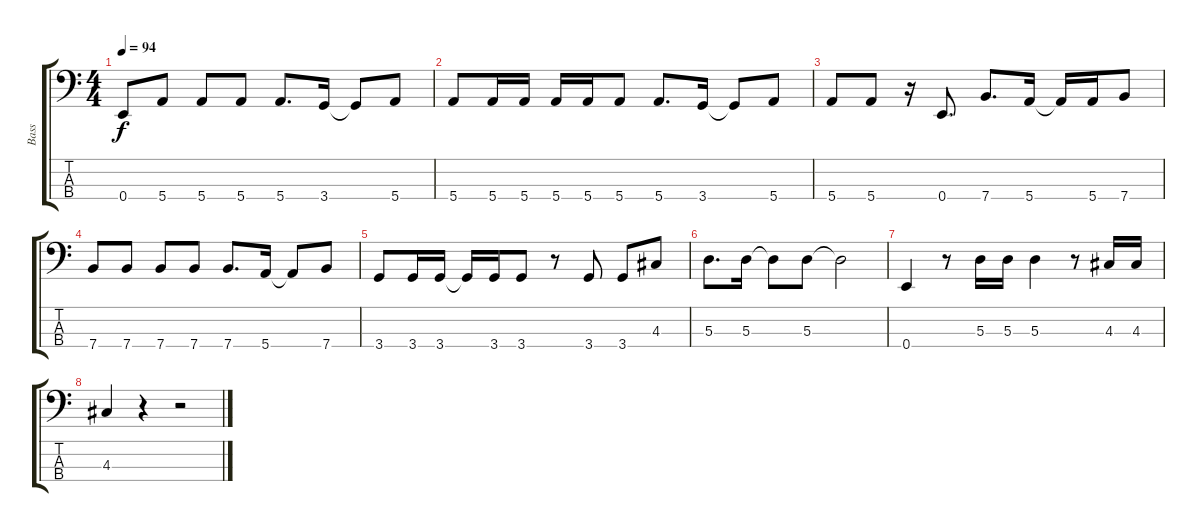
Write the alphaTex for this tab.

\track ("Bass" "Bass") {instrument electricbassfinger}
\staff {score tabs}
\tuning (G2 D2 A1 E1) {hide}
\ts (4 4)
\tempo 94
\clef f4
\ks c
0.4.8{dy f} 5.4.8 5.4.8 5.4.8 5.4.8{d} 3.4.16 3.4{t}.8 5.4.8 |
5.4.8 5.4.16 5.4.16 5.4.16 5.4.16 5.4.8 5.4.8{d} 3.4.16 3.4{t}.8 5.4.8 |
5.4.8 5.4.8 r.16 0.4.8{d} 7.4.8{d} 5.4.16 5.4{t}.16 5.4.16 7.4.8 |
7.4.8 7.4.8 7.4.8 7.4.8 7.4.8{d} 5.4.16 5.4{t}.8 7.4.8 |
3.4.8 3.4.16 3.4.16 3.4{t}.16 3.4.16 3.4.8 r.8 3.4.8 3.4.8 4.3.8 |
5.3.8{d} 5.3.16 5.3{t}.8 5.3.8 5.3{t}.2 |
0.4.4 r.8 5.3.16 5.3.16 5.3.4 r.8 4.3.16 4.3.16 |
4.3.4 r.4 r.2
